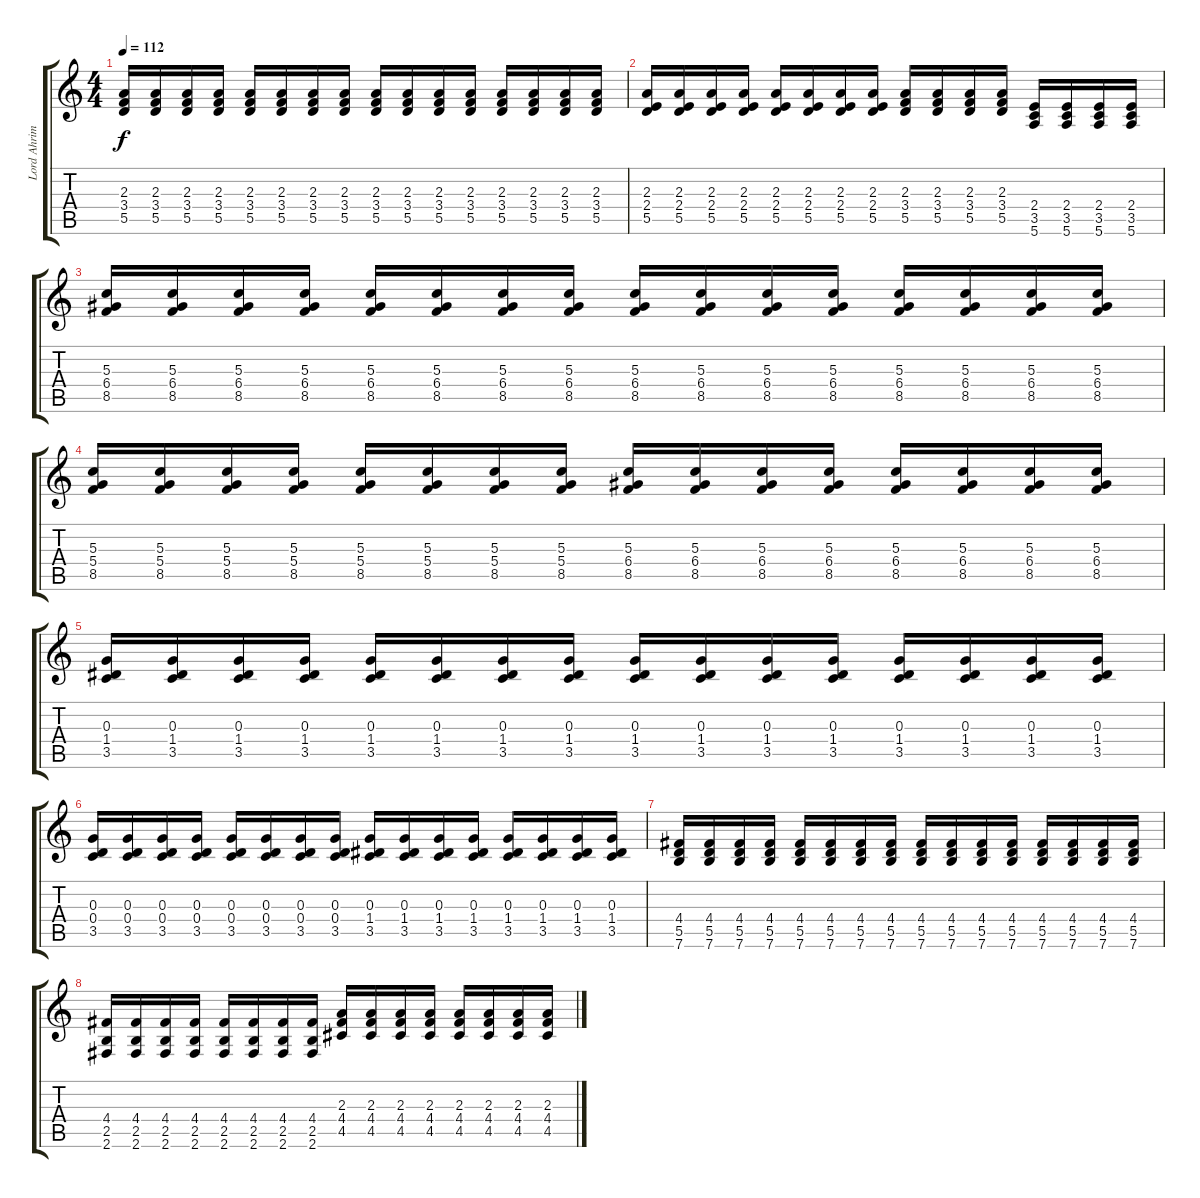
\track ("Lord Ahriman" "Lord Ahrim") {instrument acousticguitarnylon}
\staff {score tabs}
\tuning (E4 B3 G3 D3 A2 E2) {hide}
\ts (4 4)
\tempo 112
\clef g2
\ks c
(2.3 3.4 5.5).16{dy f} (2.3 3.4 5.5).16 (2.3 3.4 5.5).16 (2.3 3.4 5.5).16 (2.3 3.4 5.5).16 (2.3 3.4 5.5).16 (2.3 3.4 5.5).16 (2.3 3.4 5.5).16 (2.3 3.4 5.5).16 (2.3 3.4 5.5).16 (2.3 3.4 5.5).16 (2.3 3.4 5.5).16 (2.3 3.4 5.5).16 (2.3 3.4 5.5).16 (2.3 3.4 5.5).16 (2.3 3.4 5.5).16 |
(2.3 2.4 5.5).16 (2.3 2.4 5.5).16 (2.3 2.4 5.5).16 (2.3 2.4 5.5).16 (2.3 2.4 5.5).16 (2.3 2.4 5.5).16 (2.3 2.4 5.5).16 (2.3 2.4 5.5).16 (2.3 3.4 5.5).16 (2.3 3.4 5.5).16 (2.3 3.4 5.5).16 (2.3 3.4 5.5).16 (2.4 3.5 5.6).16 (2.4 3.5 5.6).16 (2.4 3.5 5.6).16 (2.4 3.5 5.6).16 |
(5.3 6.4 8.5).16 (5.3 6.4 8.5).16 (5.3 6.4 8.5).16 (5.3 6.4 8.5).16 (5.3 6.4 8.5).16 (5.3 6.4 8.5).16 (5.3 6.4 8.5).16 (5.3 6.4 8.5).16 (5.3 6.4 8.5).16 (5.3 6.4 8.5).16 (5.3 6.4 8.5).16 (5.3 6.4 8.5).16 (5.3 6.4 8.5).16 (5.3 6.4 8.5).16 (5.3 6.4 8.5).16 (5.3 6.4 8.5).16 |
(5.3 5.4 8.5).16 (5.3 5.4 8.5).16 (5.3 5.4 8.5).16 (5.3 5.4 8.5).16 (5.3 5.4 8.5).16 (5.3 5.4 8.5).16 (5.3 5.4 8.5).16 (5.3 5.4 8.5).16 (5.3 6.4 8.5).16 (5.3 6.4 8.5).16 (5.3 6.4 8.5).16 (5.3 6.4 8.5).16 (5.3 6.4 8.5).16 (5.3 6.4 8.5).16 (5.3 6.4 8.5).16 (5.3 6.4 8.5).16 |
(0.3 1.4 3.5).16 (0.3 1.4 3.5).16 (0.3 1.4 3.5).16 (0.3 1.4 3.5).16 (0.3 1.4 3.5).16 (0.3 1.4 3.5).16 (0.3 1.4 3.5).16 (0.3 1.4 3.5).16 (0.3 1.4 3.5).16 (0.3 1.4 3.5).16 (0.3 1.4 3.5).16 (0.3 1.4 3.5).16 (0.3 1.4 3.5).16 (0.3 1.4 3.5).16 (0.3 1.4 3.5).16 (0.3 1.4 3.5).16 |
(0.3 0.4 3.5).16 (0.3 0.4 3.5).16 (0.3 0.4 3.5).16 (0.3 0.4 3.5).16 (0.3 0.4 3.5).16 (0.3 0.4 3.5).16 (0.3 0.4 3.5).16 (0.3 0.4 3.5).16 (0.3 1.4 3.5).16 (0.3 1.4 3.5).16 (0.3 1.4 3.5).16 (0.3 1.4 3.5).16 (0.3 1.4 3.5).16 (0.3 1.4 3.5).16 (0.3 1.4 3.5).16 (0.3 1.4 3.5).16 |
(4.4 5.5 7.6).16 (4.4 5.5 7.6).16 (4.4 5.5 7.6).16 (4.4 5.5 7.6).16 (4.4 5.5 7.6).16 (4.4 5.5 7.6).16 (4.4 5.5 7.6).16 (4.4 5.5 7.6).16 (4.4 5.5 7.6).16 (4.4 5.5 7.6).16 (4.4 5.5 7.6).16 (4.4 5.5 7.6).16 (4.4 5.5 7.6).16 (4.4 5.5 7.6).16 (4.4 5.5 7.6).16 (4.4 5.5 7.6).16 |
(4.4 2.5 2.6).16 (4.4 2.5 2.6).16 (4.4 2.5 2.6).16 (4.4 2.5 2.6).16 (4.4 2.5 2.6).16 (4.4 2.5 2.6).16 (4.4 2.5 2.6).16 (4.4 2.5 2.6).16 (2.3 4.4 4.5).16 (2.3 4.4 4.5).16 (2.3 4.4 4.5).16 (2.3 4.4 4.5).16 (2.3 4.4 4.5).16 (2.3 4.4 4.5).16 (2.3 4.4 4.5).16 (2.3 4.4 4.5).16
